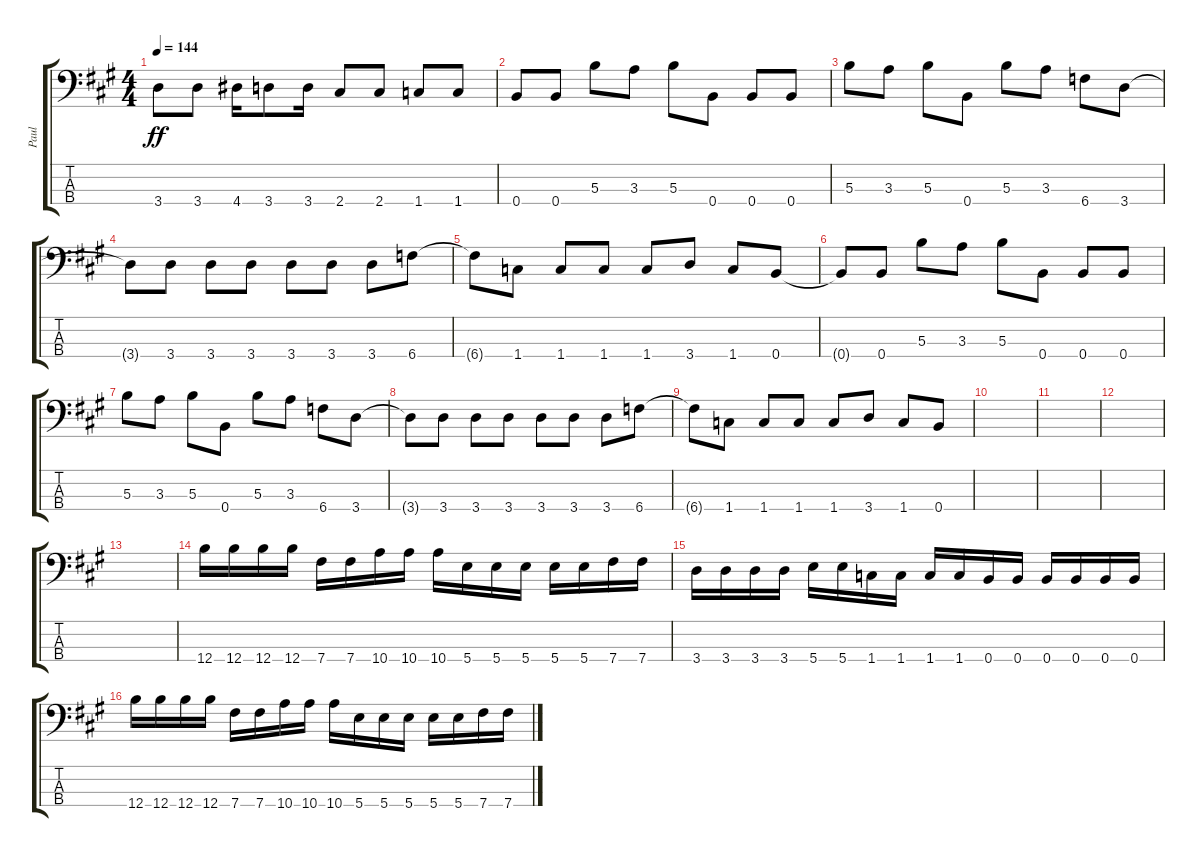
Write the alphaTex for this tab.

\track ("Paul" "Paul") {instrument electricbassfinger}
\staff {score tabs}
\tuning (E3 B2 Gb2 B1) {hide}
\ts (4 4)
\tempo 144
\clef f4
\ks a
3.4.8{dy ff} 3.4.8 4.4.16 3.4.8 3.4.16 2.4.8 2.4.8 1.4.8 1.4.8 |
0.4.8 0.4.8 5.3.8 3.3.8 5.3.8 0.4.8 0.4.8 0.4.8 |
5.3.8 3.3.8 5.3.8 0.4.8 5.3.8 3.3.8 6.4.8 3.4.8 |
3.4{t}.8 3.4.8 3.4.8 3.4.8 3.4.8 3.4.8 3.4.8 6.4.8 |
6.4{t}.8 1.4.8 1.4.8 1.4.8 1.4.8 3.4.8 1.4.8 0.4.8 |
0.4{t}.8 0.4.8 5.3.8 3.3.8 5.3.8 0.4.8 0.4.8 0.4.8 |
5.3.8 3.3.8 5.3.8 0.4.8 5.3.8 3.3.8 6.4.8 3.4.8 |
3.4{t}.8 3.4.8 3.4.8 3.4.8 3.4.8 3.4.8 3.4.8 6.4.8 |
6.4{t}.8 1.4.8 1.4.8 1.4.8 1.4.8 3.4.8 1.4.8 0.4.8 |
|
|
|
|
12.4.16 12.4.16 12.4.16 12.4.16 7.4.16 7.4.16 10.4.16 10.4.16 10.4.16 5.4.16 5.4.16 5.4.16 5.4.16 5.4.16 7.4.16 7.4.16 |
3.4.16 3.4.16 3.4.16 3.4.16 5.4.16 5.4.16 1.4.16 1.4.16 1.4.16 1.4.16 0.4.16 0.4.16 0.4.16 0.4.16 0.4.16 0.4.16 |
12.4.16 12.4.16 12.4.16 12.4.16 7.4.16 7.4.16 10.4.16 10.4.16 10.4.16 5.4.16 5.4.16 5.4.16 5.4.16 5.4.16 7.4.16 7.4.16
